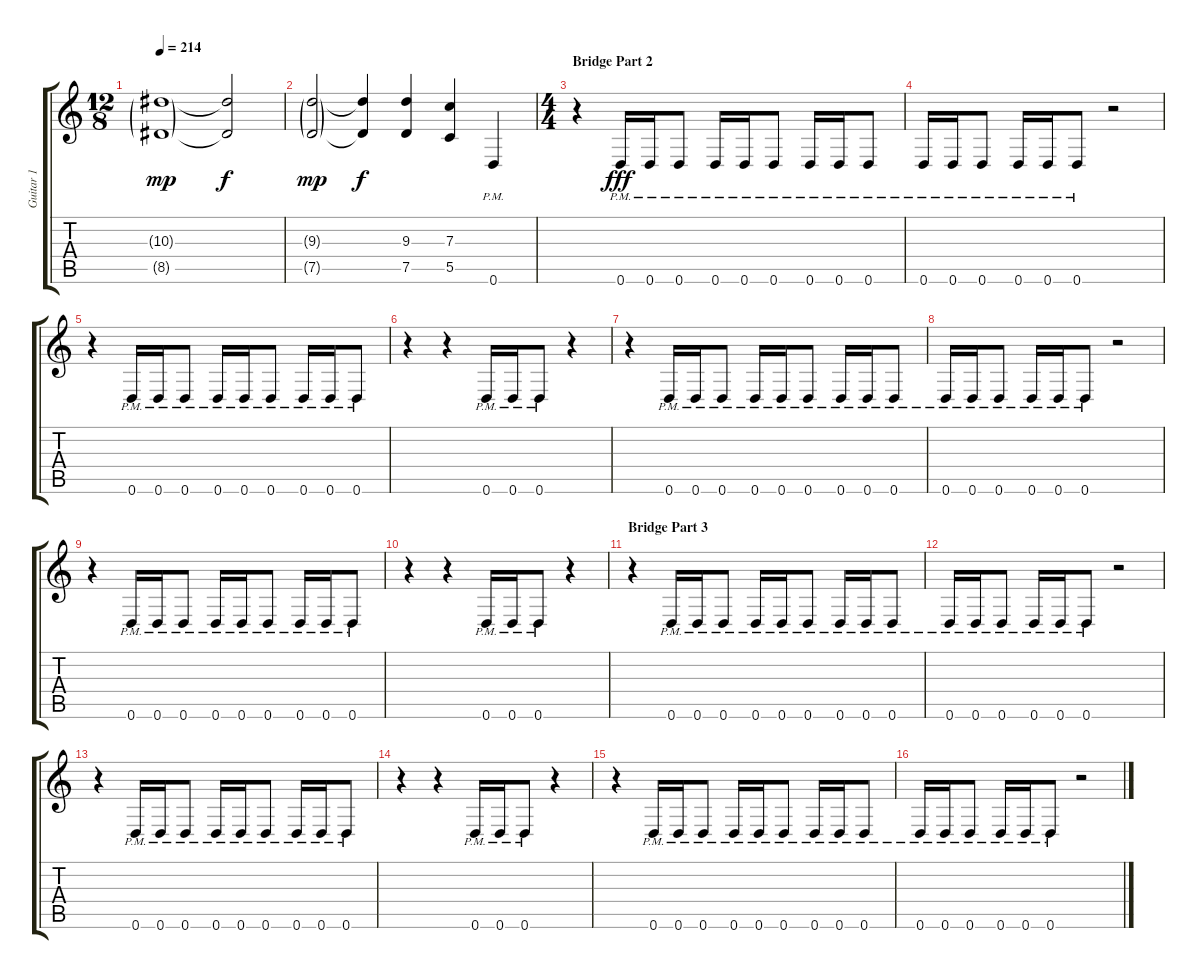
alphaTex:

\track ("Guitar 1" "Guitar 1") {instrument distortionguitar}
\staff {score tabs}
\tuning (D4 A3 F3 C3 G2 D2) {hide}
\ts (12 8)
\tempo 214
\clef g2
\ks c
(10.3{g} 8.5{g}).1{dy mp} (10.3{t} 8.5{t}).2{dy f} |
(9.3{g} 7.5{g}).2{dy mp} (9.3{t} 7.5{t}).4{dy f} (9.3 7.5).4 (7.3 5.5).4 0.6{pm}.4 |
\ts (4 4)
\section ("" "Bridge Part 2")
r.4 0.6{pm}.16{dy fff} 0.6{pm}.16 0.6{pm}.8 0.6{pm}.16 0.6{pm}.16 0.6{pm}.8 0.6{pm}.16 0.6{pm}.16 0.6{pm}.8 |
0.6{pm}.16 0.6{pm}.16 0.6{pm}.8 0.6{pm}.16 0.6{pm}.16 0.6{pm}.8 r.2 |
r.4 0.6{pm}.16 0.6{pm}.16 0.6{pm}.8 0.6{pm}.16 0.6{pm}.16 0.6{pm}.8 0.6{pm}.16 0.6{pm}.16 0.6{pm}.8 |
r.4 r.4 0.6{pm}.16 0.6{pm}.16 0.6{pm}.8 r.4 |
r.4 0.6{pm}.16 0.6{pm}.16 0.6{pm}.8 0.6{pm}.16 0.6{pm}.16 0.6{pm}.8 0.6{pm}.16 0.6{pm}.16 0.6{pm}.8 |
0.6{pm}.16 0.6{pm}.16 0.6{pm}.8 0.6{pm}.16 0.6{pm}.16 0.6{pm}.8 r.2 |
r.4 0.6{pm}.16 0.6{pm}.16 0.6{pm}.8 0.6{pm}.16 0.6{pm}.16 0.6{pm}.8 0.6{pm}.16 0.6{pm}.16 0.6{pm}.8 |
r.4 r.4 0.6{pm}.16 0.6{pm}.16 0.6{pm}.8 r.4 |
\section ("" "Bridge Part 3")
r.4 0.6{pm}.16 0.6{pm}.16 0.6{pm}.8 0.6{pm}.16 0.6{pm}.16 0.6{pm}.8 0.6{pm}.16 0.6{pm}.16 0.6{pm}.8 |
0.6{pm}.16 0.6{pm}.16 0.6{pm}.8 0.6{pm}.16 0.6{pm}.16 0.6{pm}.8 r.2 |
r.4 0.6{pm}.16 0.6{pm}.16 0.6{pm}.8 0.6{pm}.16 0.6{pm}.16 0.6{pm}.8 0.6{pm}.16 0.6{pm}.16 0.6{pm}.8 |
r.4 r.4 0.6{pm}.16 0.6{pm}.16 0.6{pm}.8 r.4 |
r.4 0.6{pm}.16 0.6{pm}.16 0.6{pm}.8 0.6{pm}.16 0.6{pm}.16 0.6{pm}.8 0.6{pm}.16 0.6{pm}.16 0.6{pm}.8 |
0.6{pm}.16 0.6{pm}.16 0.6{pm}.8 0.6{pm}.16 0.6{pm}.16 0.6{pm}.8 r.2
